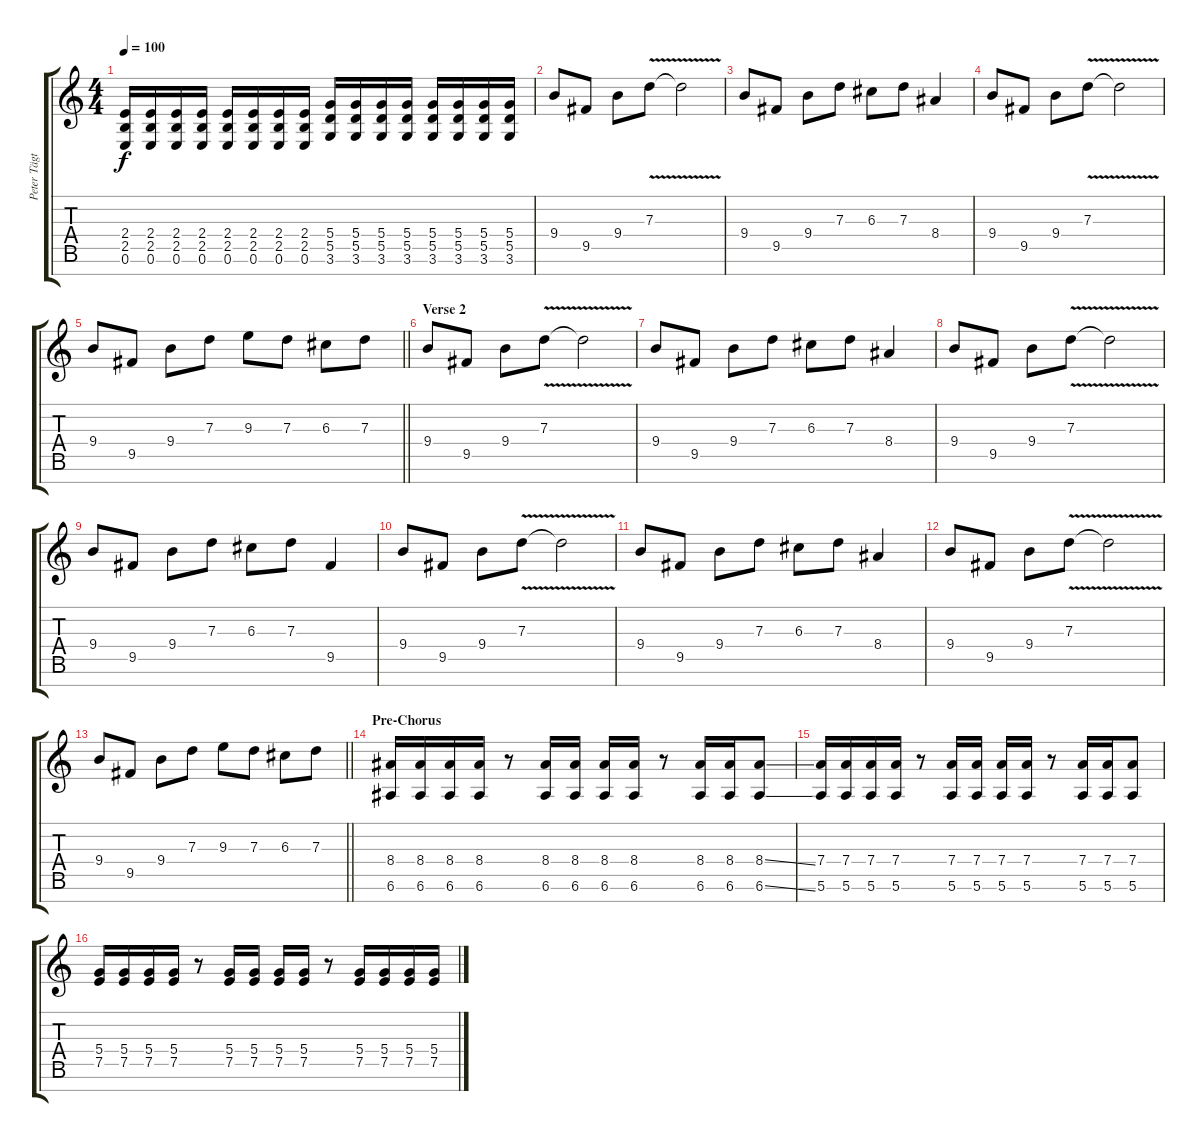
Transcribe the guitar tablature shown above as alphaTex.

\track ("Peter Tägtgren " "Peter Tägt") {instrument distortionguitar}
\staff {score tabs}
\tuning (E4 B3 G3 D3 A2 E2 B1) {hide}
\ts (4 4)
\tempo 100
\clef g2
\ks c
(2.4 2.5 0.6).16{dy f} (2.4 2.5 0.6).16 (2.4 2.5 0.6).16 (2.4 2.5 0.6).16 (2.4 2.5 0.6).16 (2.4 2.5 0.6).16 (2.4 2.5 0.6).16 (2.4 2.5 0.6).16 (5.4 5.5 3.6).16 (5.4 5.5 3.6).16 (5.4 5.5 3.6).16 (5.4 5.5 3.6).16 (5.4 5.5 3.6).16 (5.4 5.5 3.6).16 (5.4 5.5 3.6).16 (5.4 5.5 3.6).16 |
9.4.8 9.5.8 9.4.8 7.3{v}.8 7.3{t}.2 |
9.4.8 9.5.8 9.4.8 7.3.8 6.3.8 7.3.8 8.4.4 |
9.4.8 9.5.8 9.4.8 7.3{v}.8 7.3{t}.2 |
\barLineRight lightlight
9.4.8 9.5.8 9.4.8 7.3.8 9.3.8 7.3.8 6.3.8 7.3.8 |
\section ("" "Verse 2")
9.4.8 9.5.8 9.4.8 7.3{v}.8 7.3{t}.2 |
9.4.8 9.5.8 9.4.8 7.3.8 6.3.8 7.3.8 8.4.4 |
9.4.8 9.5.8 9.4.8 7.3{v}.8 7.3{t}.2 |
9.4.8 9.5.8 9.4.8 7.3.8 6.3.8 7.3.8 9.5.4 |
9.4.8 9.5.8 9.4.8 7.3{v}.8 7.3{t}.2 |
9.4.8 9.5.8 9.4.8 7.3.8 6.3.8 7.3.8 8.4.4 |
9.4.8 9.5.8 9.4.8 7.3{v}.8 7.3{t}.2 |
\barLineRight lightlight
9.4.8 9.5.8 9.4.8 7.3.8 9.3.8 7.3.8 6.3.8 7.3.8 |
\section ("" "Pre-Chorus")
(8.4 6.6).16 (8.4 6.6).16 (8.4 6.6).16 (8.4 6.6).16 r.8 (8.4 6.6).16 (8.4 6.6).16 (8.4 6.6).16 (8.4 6.6).16 r.8 (8.4 6.6).16 (8.4 6.6).16 (8.4{ss} 6.6{ss}).8 |
(7.4 5.6).16 (7.4 5.6).16 (7.4 5.6).16 (7.4 5.6).16 r.8 (7.4 5.6).16 (7.4 5.6).16 (7.4 5.6).16 (7.4 5.6).16 r.8 (7.4 5.6).16 (7.4 5.6).16 (7.4 5.6).8 |
(5.4 7.5).16 (5.4 7.5).16 (5.4 7.5).16 (5.4 7.5).16 r.8 (5.4 7.5).16 (5.4 7.5).16 (5.4 7.5).16 (5.4 7.5).16 r.8 (5.4 7.5).16 (5.4 7.5).16 (5.4 7.5).16 (5.4 7.5).16
